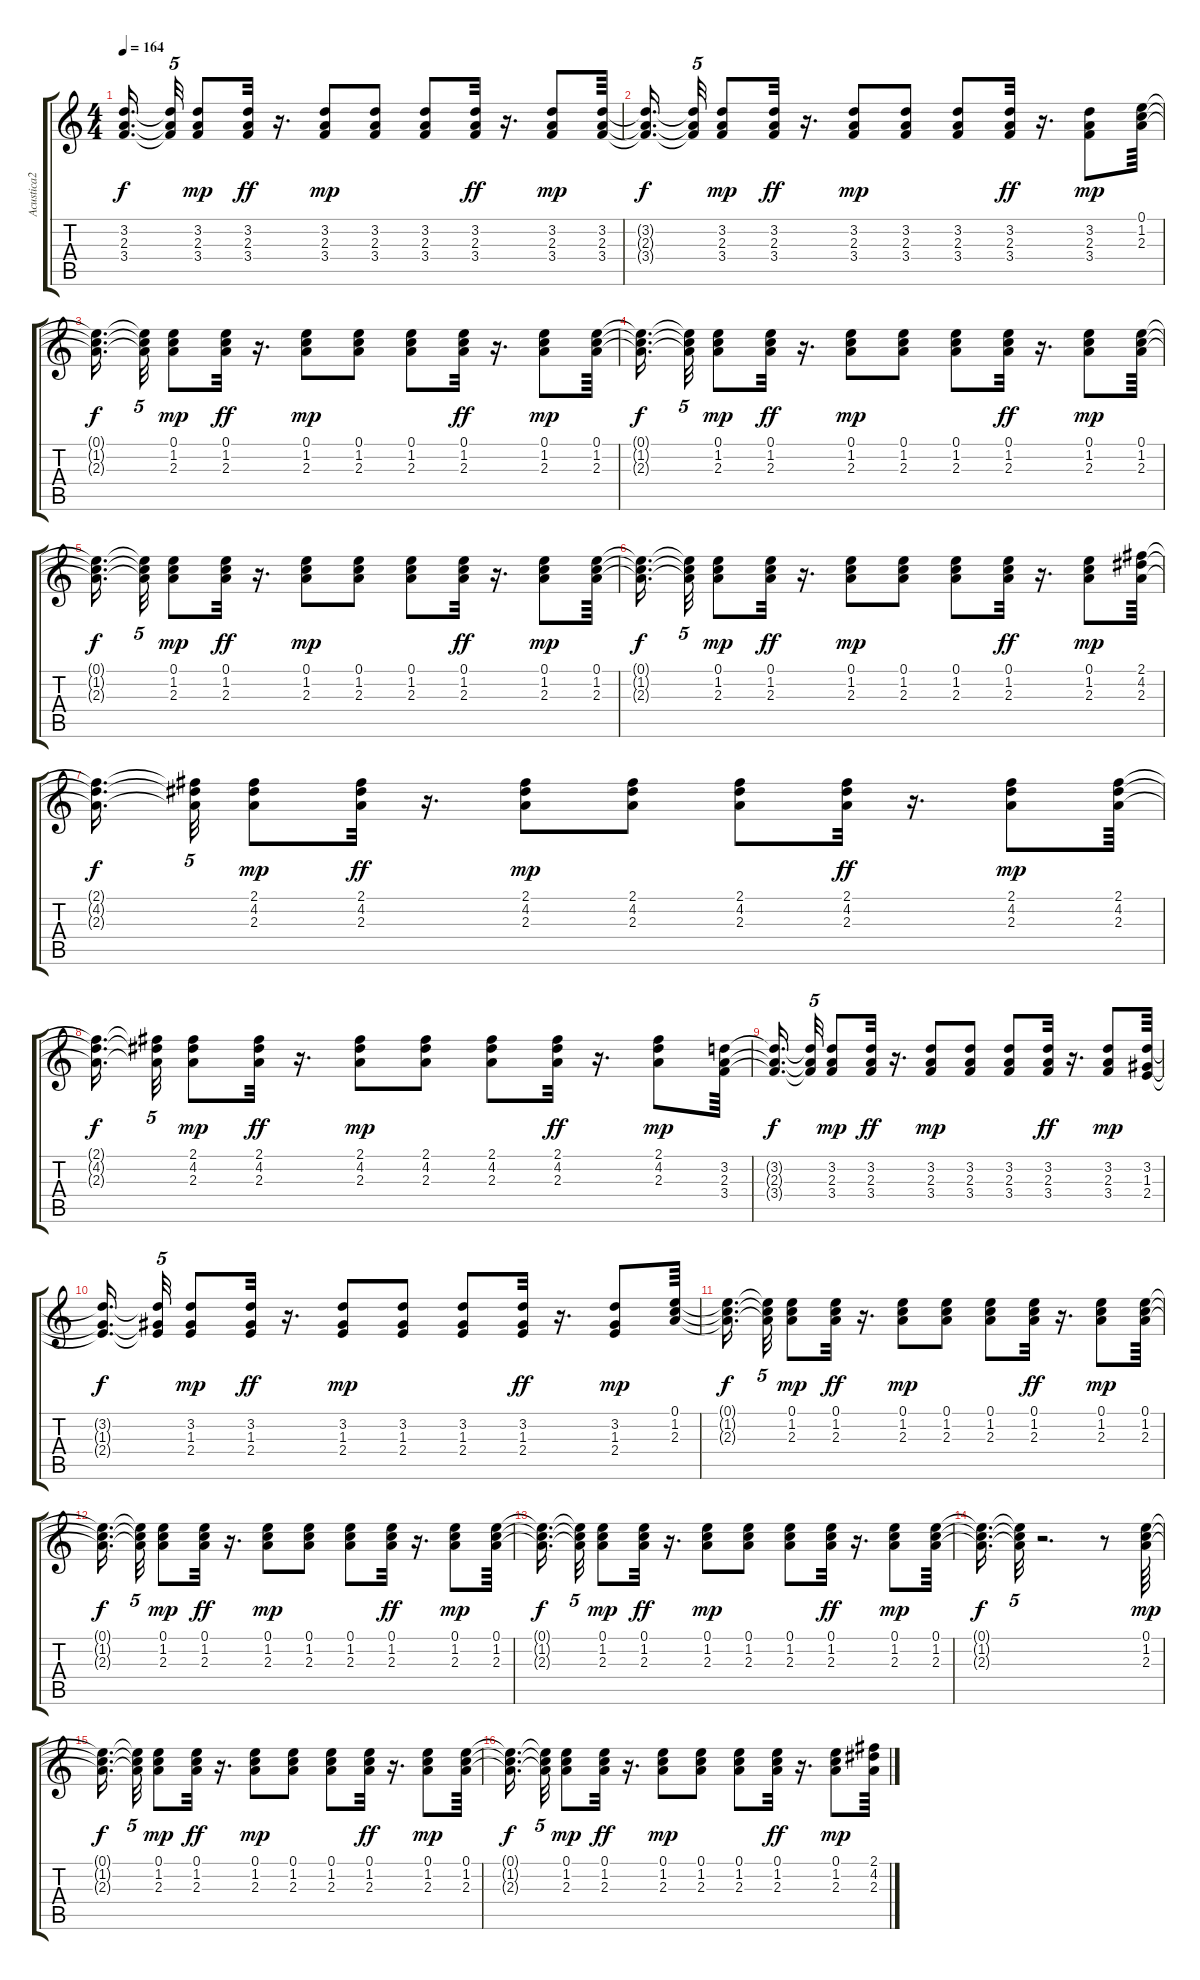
\track ("Acustica2" "Acustica2") {instrument acousticguitarsteel}
\staff {score tabs}
\tuning (E4 B3 G3 D3 A2 E2) {hide}
\ts (4 4)
\tempo 164
\clef g2
\ks c
(3.2{t} 2.3{t} 3.4{t}).16{d dy f beam splitsecondary} (3.2{t} 2.3{t} 3.4{t}).32{tu (5 4)} (3.2 2.3 3.4).8{dy mp} (3.2 2.3 3.4).32{dy ff} r.16{d} (3.2 2.3 3.4).8{dy mp} (3.2 2.3 3.4).8 (3.2 2.3 3.4).8 (3.2 2.3 3.4).32{dy ff} r.16{d} (3.2 2.3 3.4).8{dy mp} (3.2 2.3 3.4).64 |
(3.2{t} 2.3{t} 3.4{t}).16{d dy f beam splitsecondary} (3.2{t} 2.3{t} 3.4{t}).32{tu (5 4)} (3.2 2.3 3.4).8{dy mp} (3.2 2.3 3.4).32{dy ff} r.16{d} (3.2 2.3 3.4).8{dy mp} (3.2 2.3 3.4).8 (3.2 2.3 3.4).8 (3.2 2.3 3.4).32{dy ff} r.16{d} (3.2 2.3 3.4).8{dy mp} (0.1 1.2 2.3).64 |
(0.1{t} 1.2{t} 2.3{t}).16{d dy f beam splitsecondary} (0.1{t} 1.2{t} 2.3{t}).32{tu (5 4)} (0.1 1.2 2.3).8{dy mp} (0.1 1.2 2.3).32{dy ff} r.16{d} (0.1 1.2 2.3).8{dy mp} (0.1 1.2 2.3).8 (0.1 1.2 2.3).8 (0.1 1.2 2.3).32{dy ff} r.16{d} (0.1 1.2 2.3).8{dy mp} (0.1 1.2 2.3).64 |
(0.1{t} 1.2{t} 2.3{t}).16{d dy f beam splitsecondary} (0.1{t} 1.2{t} 2.3{t}).32{tu (5 4)} (0.1 1.2 2.3).8{dy mp} (0.1 1.2 2.3).32{dy ff} r.16{d} (0.1 1.2 2.3).8{dy mp} (0.1 1.2 2.3).8 (0.1 1.2 2.3).8 (0.1 1.2 2.3).32{dy ff} r.16{d} (0.1 1.2 2.3).8{dy mp} (0.1 1.2 2.3).64 |
(0.1{t} 1.2{t} 2.3{t}).16{d dy f beam splitsecondary} (0.1{t} 1.2{t} 2.3{t}).32{tu (5 4)} (0.1 1.2 2.3).8{dy mp} (0.1 1.2 2.3).32{dy ff} r.16{d} (0.1 1.2 2.3).8{dy mp} (0.1 1.2 2.3).8 (0.1 1.2 2.3).8 (0.1 1.2 2.3).32{dy ff} r.16{d} (0.1 1.2 2.3).8{dy mp} (0.1 1.2 2.3).64 |
(0.1{t} 1.2{t} 2.3{t}).16{d dy f beam splitsecondary} (0.1{t} 1.2{t} 2.3{t}).32{tu (5 4)} (0.1 1.2 2.3).8{dy mp} (0.1 1.2 2.3).32{dy ff} r.16{d} (0.1 1.2 2.3).8{dy mp} (0.1 1.2 2.3).8 (0.1 1.2 2.3).8 (0.1 1.2 2.3).32{dy ff} r.16{d} (0.1 1.2 2.3).8{dy mp} (2.1 4.2 2.3).64 |
(2.1{t} 4.2{t} 2.3{t}).16{d dy f beam splitsecondary} (2.1{t} 4.2{t} 2.3{t}).32{tu (5 4)} (2.1 4.2 2.3).8{dy mp} (2.1 4.2 2.3).32{dy ff} r.16{d} (2.1 4.2 2.3).8{dy mp} (2.1 4.2 2.3).8 (2.1 4.2 2.3).8 (2.1 4.2 2.3).32{dy ff} r.16{d} (2.1 4.2 2.3).8{dy mp} (2.1 4.2 2.3).64 |
(2.1{t} 4.2{t} 2.3{t}).16{d dy f beam splitsecondary} (2.1{t} 4.2{t} 2.3{t}).32{tu (5 4)} (2.1 4.2 2.3).8{dy mp} (2.1 4.2 2.3).32{dy ff} r.16{d} (2.1 4.2 2.3).8{dy mp} (2.1 4.2 2.3).8 (2.1 4.2 2.3).8 (2.1 4.2 2.3).32{dy ff} r.16{d} (2.1 4.2 2.3).8{dy mp} (3.2 2.3 3.4).64 |
(3.2{t} 2.3{t} 3.4{t}).16{d dy f beam splitsecondary} (3.2{t} 2.3{t} 3.4{t}).32{tu (5 4)} (3.2 2.3 3.4).8{dy mp} (3.2 2.3 3.4).32{dy ff} r.16{d} (3.2 2.3 3.4).8{dy mp} (3.2 2.3 3.4).8 (3.2 2.3 3.4).8 (3.2 2.3 3.4).32{dy ff} r.16{d} (3.2 2.3 3.4).8{dy mp} (3.2 1.3 2.4).64 |
(3.2{t} 1.3{t} 2.4{t}).16{d dy f beam splitsecondary} (3.2{t} 1.3{t} 2.4{t}).32{tu (5 4)} (3.2 1.3 2.4).8{dy mp} (3.2 1.3 2.4).32{dy ff} r.16{d} (3.2 1.3 2.4).8{dy mp} (3.2 1.3 2.4).8 (3.2 1.3 2.4).8 (3.2 1.3 2.4).32{dy ff} r.16{d} (3.2 1.3 2.4).8{dy mp} (0.1 1.2 2.3).64 |
(0.1{t} 1.2{t} 2.3{t}).16{d dy f beam splitsecondary} (0.1{t} 1.2{t} 2.3{t}).32{tu (5 4)} (0.1 1.2 2.3).8{dy mp} (0.1 1.2 2.3).32{dy ff} r.16{d} (0.1 1.2 2.3).8{dy mp} (0.1 1.2 2.3).8 (0.1 1.2 2.3).8 (0.1 1.2 2.3).32{dy ff} r.16{d} (0.1 1.2 2.3).8{dy mp} (0.1 1.2 2.3).64 |
(0.1{t} 1.2{t} 2.3{t}).16{d dy f beam splitsecondary} (0.1{t} 1.2{t} 2.3{t}).32{tu (5 4)} (0.1 1.2 2.3).8{dy mp} (0.1 1.2 2.3).32{dy ff} r.16{d} (0.1 1.2 2.3).8{dy mp} (0.1 1.2 2.3).8 (0.1 1.2 2.3).8 (0.1 1.2 2.3).32{dy ff} r.16{d} (0.1 1.2 2.3).8{dy mp} (0.1 1.2 2.3).64 |
(0.1{t} 1.2{t} 2.3{t}).16{d dy f beam splitsecondary} (0.1{t} 1.2{t} 2.3{t}).32{tu (5 4)} (0.1 1.2 2.3).8{dy mp} (0.1 1.2 2.3).32{dy ff} r.16{d} (0.1 1.2 2.3).8{dy mp} (0.1 1.2 2.3).8 (0.1 1.2 2.3).8 (0.1 1.2 2.3).32{dy ff} r.16{d} (0.1 1.2 2.3).8{dy mp} (0.1 1.2 2.3).64 |
(0.1{t} 1.2{t} 2.3{t}).16{d dy f} (0.1{t} 1.2{t} 2.3{t}).32{tu (5 4)} r.2{d} r.8 (0.1 1.2 2.3).64{dy mp} |
(0.1{t} 1.2{t} 2.3{t}).16{d dy f beam splitsecondary} (0.1{t} 1.2{t} 2.3{t}).32{tu (5 4)} (0.1 1.2 2.3).8{dy mp} (0.1 1.2 2.3).32{dy ff} r.16{d} (0.1 1.2 2.3).8{dy mp} (0.1 1.2 2.3).8 (0.1 1.2 2.3).8 (0.1 1.2 2.3).32{dy ff} r.16{d} (0.1 1.2 2.3).8{dy mp} (0.1 1.2 2.3).64 |
(0.1{t} 1.2{t} 2.3{t}).16{d dy f beam splitsecondary} (0.1{t} 1.2{t} 2.3{t}).32{tu (5 4)} (0.1 1.2 2.3).8{dy mp} (0.1 1.2 2.3).32{dy ff} r.16{d} (0.1 1.2 2.3).8{dy mp} (0.1 1.2 2.3).8 (0.1 1.2 2.3).8 (0.1 1.2 2.3).32{dy ff} r.16{d} (0.1 1.2 2.3).8{dy mp} (2.1 4.2 2.3).64
